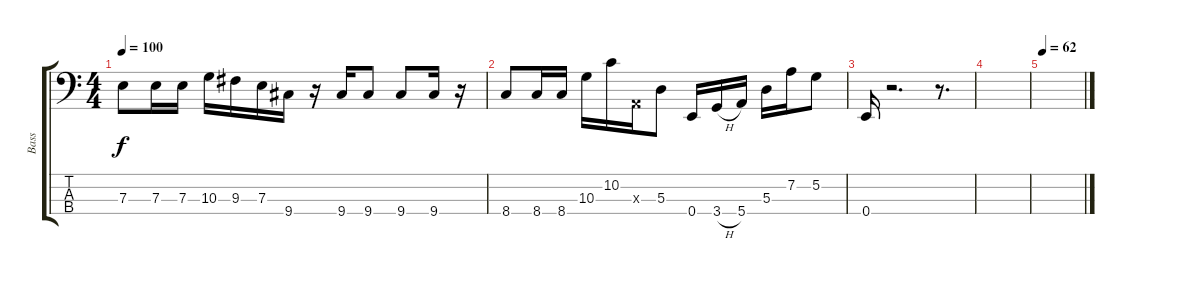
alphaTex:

\track ("Bass" "Bass") {instrument electricbassfinger}
\staff {score tabs}
\tuning (G2 D2 A1 E1) {hide}
\ts (4 4)
\tempo 100
\clef f4
\ks c
7.3.8{dy f} 7.3.16 7.3.16 10.3.16 9.3.16 7.3.16 9.4.16 r.16 9.4.16 9.4.8 9.4.8 9.4.16 r.16 |
8.4.8 8.4.16 8.4.16 10.3.16 10.2.16 0.3{x}.16 5.3.8 0.4.16 3.4{h}.16 5.4.16 5.3.16 7.2.16 5.2.8 |
0.4.16 r.2{d} r.8{d} |
|
\tempo 62
